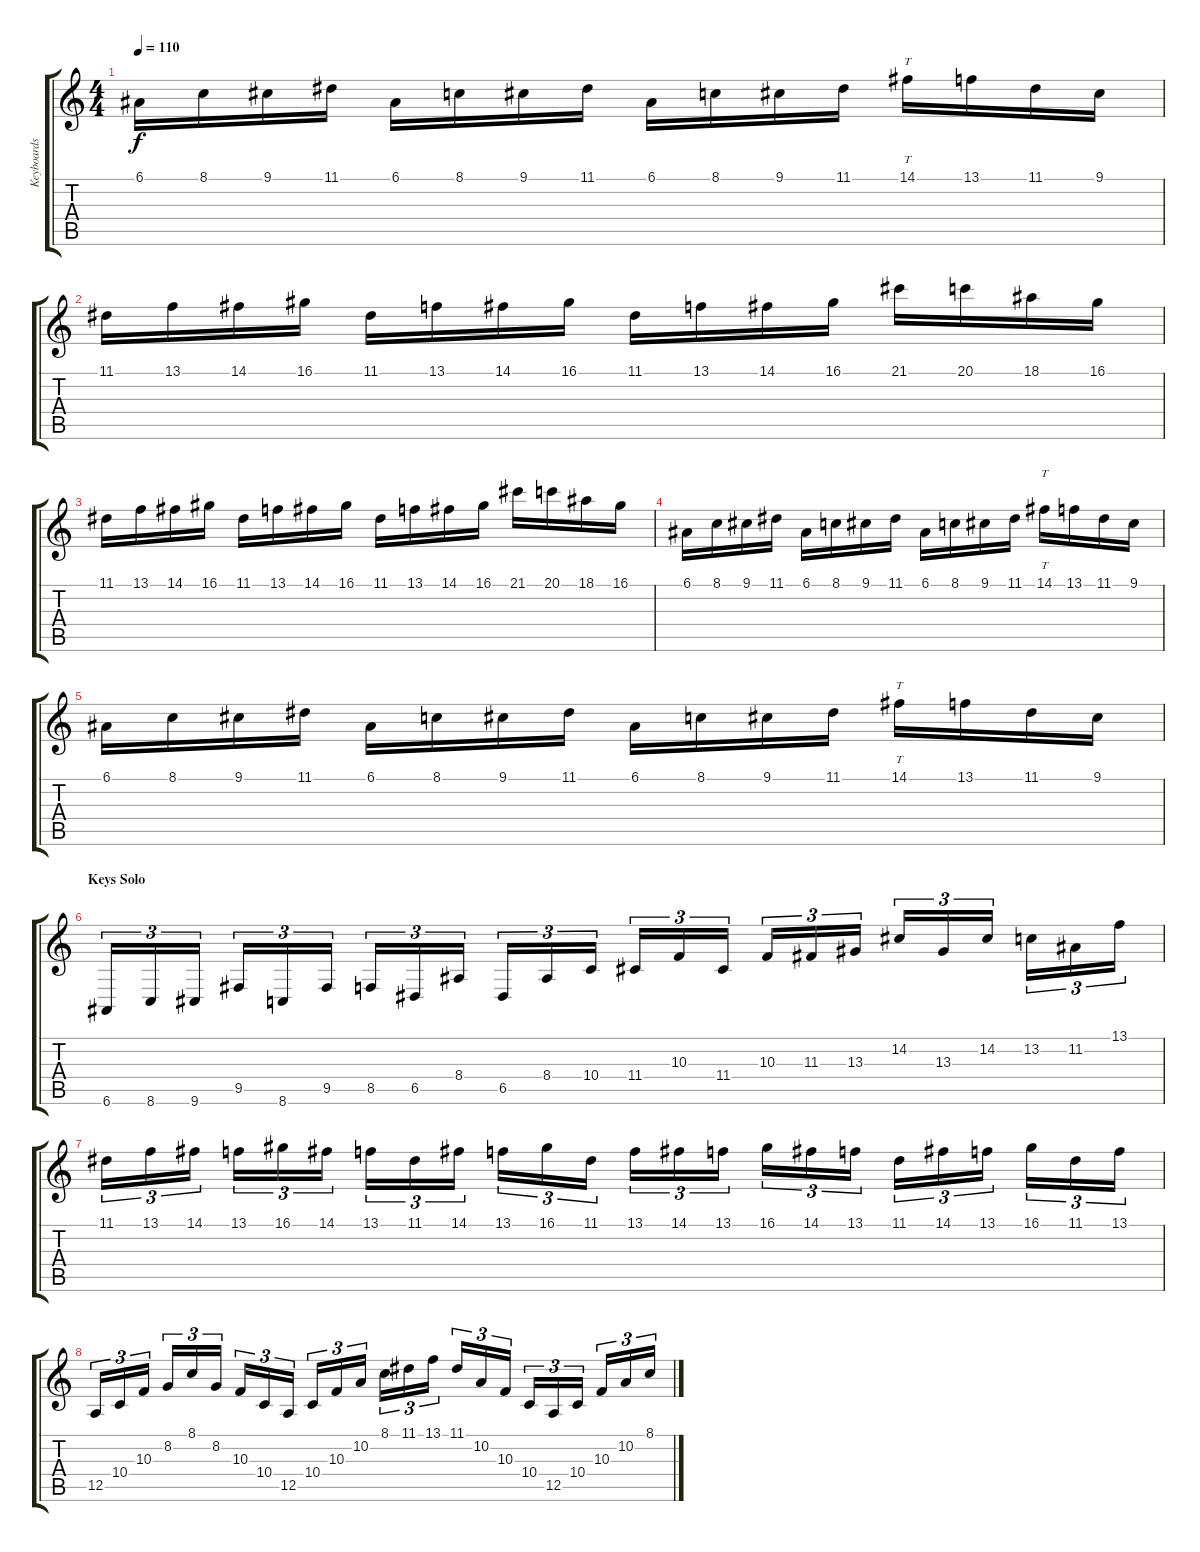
\track ("Keyboards" "Keyboards") {instrument stringensemble1}
\staff {score tabs}
\tuning (E4 B3 G3 D3 A2 E2) {hide}
\ts (4 4)
\tempo 110
\clef g2
\ks c
6.1.16{dy f} 8.1.16 9.1.16 11.1.16 6.1.16 8.1.16 9.1.16 11.1.16 6.1.16 8.1.16 9.1.16 11.1.16 14.1.16{tt} 13.1.16 11.1.16 9.1.16 |
11.1.16{volume 14 instrument lead1square} 13.1.16 14.1.16 16.1.16 11.1.16 13.1.16 14.1.16 16.1.16 11.1.16 13.1.16 14.1.16 16.1.16 21.1.16 20.1.16 18.1.16 16.1.16 |
11.1.16{volume 14 instrument lead1square} 13.1.16 14.1.16 16.1.16 11.1.16 13.1.16 14.1.16 16.1.16 11.1.16 13.1.16 14.1.16 16.1.16 21.1.16 20.1.16 18.1.16 16.1.16 |
6.1.16 8.1.16 9.1.16 11.1.16 6.1.16 8.1.16 9.1.16 11.1.16 6.1.16 8.1.16 9.1.16 11.1.16 14.1.16{tt} 13.1.16 11.1.16 9.1.16 |
6.1.16 8.1.16 9.1.16 11.1.16 6.1.16 8.1.16 9.1.16 11.1.16 6.1.16 8.1.16 9.1.16 11.1.16 14.1.16{tt} 13.1.16 11.1.16 9.1.16 |
\section ("" "Keys Solo")
6.6.16{tu (3 2)} 8.6.16{tu (3 2)} 9.6.16{tu (3 2)} 9.5.16{tu (3 2)} 8.6.16{tu (3 2)} 9.5.16{tu (3 2)} 8.5.16{tu (3 2)} 6.5.16{tu (3 2)} 8.4.16{tu (3 2)} 6.5.16{tu (3 2)} 8.4.16{tu (3 2)} 10.4.16{tu (3 2)} 11.4.16{tu (3 2)} 10.3.16{tu (3 2)} 11.4.16{tu (3 2)} 10.3.16{tu (3 2)} 11.3.16{tu (3 2)} 13.3.16{tu (3 2)} 14.2.16{tu (3 2)} 13.3.16{tu (3 2)} 14.2.16{tu (3 2)} 13.2.16{tu (3 2)} 11.2.16{tu (3 2)} 13.1.16{tu (3 2)} |
11.1.16{tu (3 2)} 13.1.16{tu (3 2)} 14.1.16{tu (3 2)} 13.1.16{tu (3 2)} 16.1.16{tu (3 2)} 14.1.16{tu (3 2)} 13.1.16{tu (3 2)} 11.1.16{tu (3 2)} 14.1.16{tu (3 2)} 13.1.16{tu (3 2)} 16.1.16{tu (3 2)} 11.1.16{tu (3 2)} 13.1.16{tu (3 2)} 14.1.16{tu (3 2)} 13.1.16{tu (3 2)} 16.1.16{tu (3 2)} 14.1.16{tu (3 2)} 13.1.16{tu (3 2)} 11.1.16{tu (3 2)} 14.1.16{tu (3 2)} 13.1.16{tu (3 2)} 16.1.16{tu (3 2)} 11.1.16{tu (3 2)} 13.1.16{tu (3 2)} |
12.5.16{tu (3 2)} 10.4.16{tu (3 2)} 10.3.16{tu (3 2)} 8.2.16{tu (3 2)} 8.1.16{tu (3 2)} 8.2.16{tu (3 2)} 10.3.16{tu (3 2)} 10.4.16{tu (3 2)} 12.5.16{tu (3 2)} 10.4.16{tu (3 2)} 10.3.16{tu (3 2)} 10.2.16{tu (3 2)} 8.1.16{tu (3 2)} 11.1.16{tu (3 2)} 13.1.16{tu (3 2)} 11.1.16{tu (3 2)} 10.2.16{tu (3 2)} 10.3.16{tu (3 2)} 10.4.16{tu (3 2)} 12.5.16{tu (3 2)} 10.4.16{tu (3 2)} 10.3.16{tu (3 2)} 10.2.16{tu (3 2)} 8.1.16{tu (3 2)}
